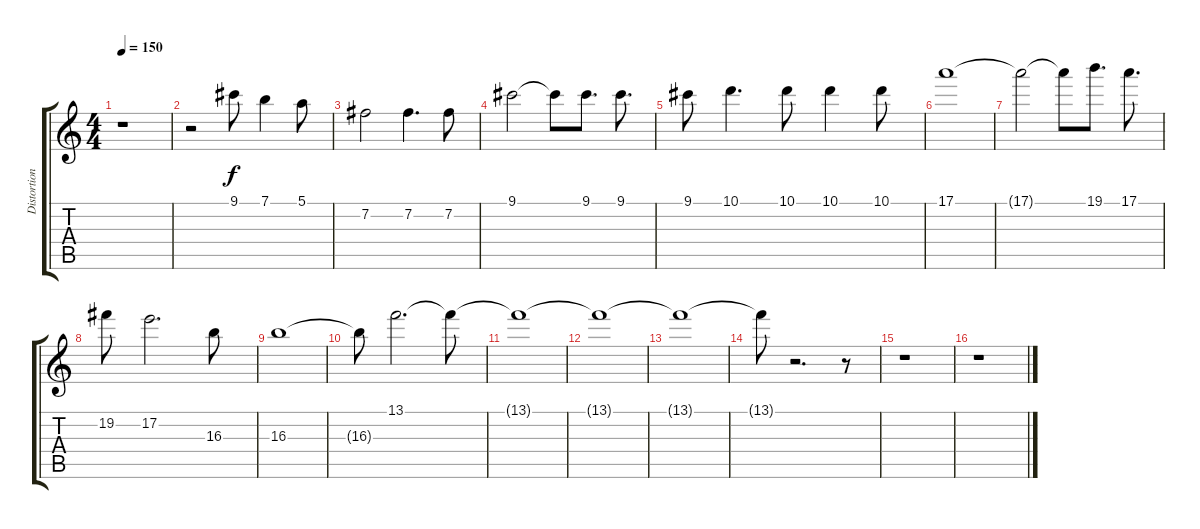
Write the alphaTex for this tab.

\track ("Distortion Guitar (harmony) (echo)" "Distortion") {instrument distortionguitar}
\staff {score tabs}
\tuning (E4 B3 G3 D3 A2 E2) {hide}
\ts (4 4)
\tempo 150
\clef g2
\ks c
r.1{dy f} |
r.2 9.1.8{balance 4} 7.1.4 5.1.8 |
7.2.2 7.2.4{d} 7.2.8 |
9.1.2 9.1{t}.8 9.1.8{d} 9.1.8{d} |
9.1.8 10.1.4{d} 10.1.8 10.1.4 10.1.8 |
17.1.1 |
17.1{t}.2 17.1{t}.8 19.1.8{d} 17.1.8{d} |
19.2.8 17.2.2{d} 16.3.8 |
16.3.1 |
16.3{t}.8 13.1.2{d} 13.1{t}.8 |
13.1{t}.1 |
13.1{t}.1 |
13.1{t}.1 |
13.1{t}.8 r.2{d} r.8 |
r.1 |
r.1
